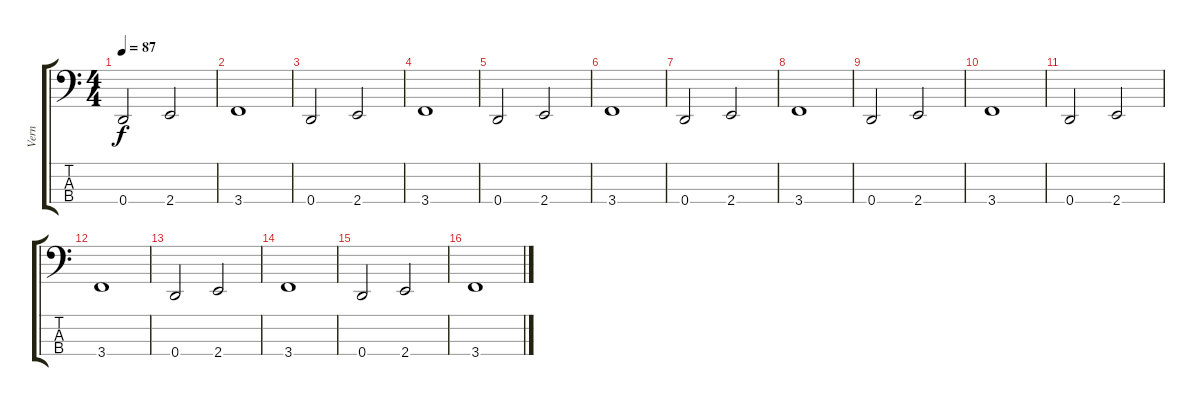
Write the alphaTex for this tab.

\track ("Vern" "Vern") {instrument electricbassfinger}
\staff {score tabs}
\tuning (F2 C2 G1 D1) {hide}
\ts (4 4)
\tempo 87
\clef f4
\ks c
0.4.2{dy f instrument electricbassfinger} 2.4.2 |
3.4.1 |
0.4.2 2.4.2 |
3.4.1 |
0.4.2 2.4.2 |
3.4.1 |
0.4.2 2.4.2 |
3.4.1 |
0.4.2 2.4.2 |
3.4.1 |
0.4.2 2.4.2 |
3.4.1 |
0.4.2 2.4.2 |
3.4.1 |
0.4.2 2.4.2 |
3.4.1
